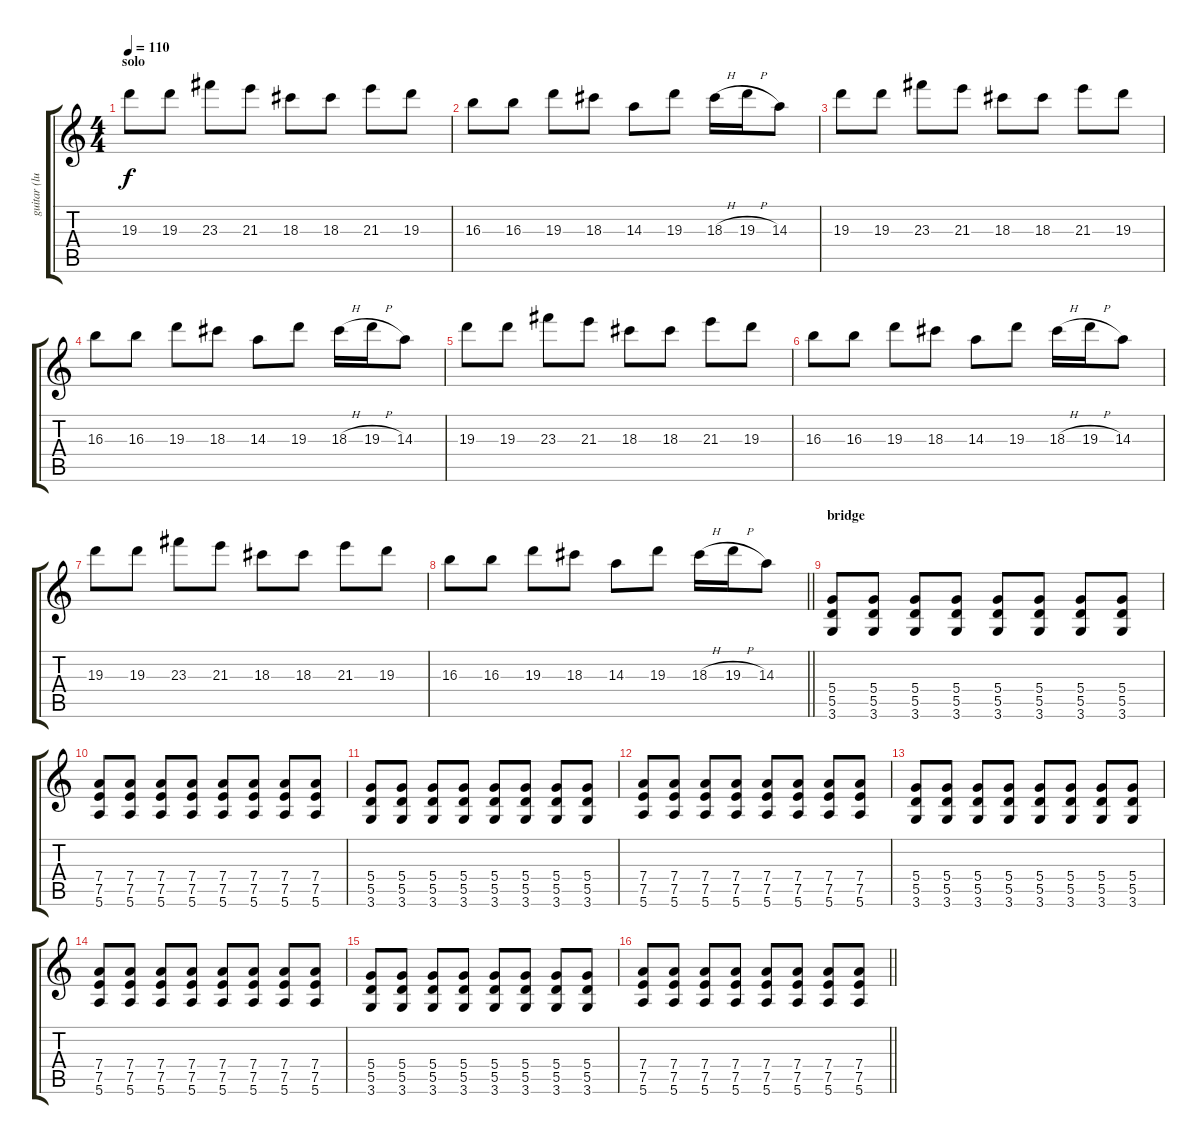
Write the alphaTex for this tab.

\track ("guitar (lukman)" "guitar (lu") {instrument distortionguitar}
\staff {score tabs}
\tuning (E4 B3 G3 D3 A2 E2) {hide}
\ts (4 4)
\section ("" "solo")
\tempo 110
\clef g2
\ks c
19.3.8{dy f} 19.3.8 23.3.8 21.3.8 18.3.8 18.3.8 21.3.8 19.3.8 |
16.3.8 16.3.8 19.3.8 18.3.8 14.3.8 19.3.8 18.3{h}.16 19.3{h}.16 14.3.8 |
19.3.8 19.3.8 23.3.8 21.3.8 18.3.8 18.3.8 21.3.8 19.3.8 |
16.3.8 16.3.8 19.3.8 18.3.8 14.3.8 19.3.8 18.3{h}.16 19.3{h}.16 14.3.8 |
19.3.8 19.3.8 23.3.8 21.3.8 18.3.8 18.3.8 21.3.8 19.3.8 |
16.3.8 16.3.8 19.3.8 18.3.8 14.3.8 19.3.8 18.3{h}.16 19.3{h}.16 14.3.8 |
19.3.8 19.3.8 23.3.8 21.3.8 18.3.8 18.3.8 21.3.8 19.3.8 |
\barLineRight lightlight
16.3.8 16.3.8 19.3.8 18.3.8 14.3.8 19.3.8 18.3{h}.16 19.3{h}.16 14.3.8 |
\section ("" "bridge")
(5.4 5.5 3.6).8 (5.4 5.5 3.6).8 (5.4 5.5 3.6).8 (5.4 5.5 3.6).8 (5.4 5.5 3.6).8 (5.4 5.5 3.6).8 (5.4 5.5 3.6).8 (5.4 5.5 3.6).8 |
(7.4 7.5 5.6).8 (7.4 7.5 5.6).8 (7.4 7.5 5.6).8 (7.4 7.5 5.6).8 (7.4 7.5 5.6).8 (7.4 7.5 5.6).8 (7.4 7.5 5.6).8 (7.4 7.5 5.6).8 |
(5.4 5.5 3.6).8 (5.4 5.5 3.6).8 (5.4 5.5 3.6).8 (5.4 5.5 3.6).8 (5.4 5.5 3.6).8 (5.4 5.5 3.6).8 (5.4 5.5 3.6).8 (5.4 5.5 3.6).8 |
(7.4 7.5 5.6).8 (7.4 7.5 5.6).8 (7.4 7.5 5.6).8 (7.4 7.5 5.6).8 (7.4 7.5 5.6).8 (7.4 7.5 5.6).8 (7.4 7.5 5.6).8 (7.4 7.5 5.6).8 |
(5.4 5.5 3.6).8 (5.4 5.5 3.6).8 (5.4 5.5 3.6).8 (5.4 5.5 3.6).8 (5.4 5.5 3.6).8 (5.4 5.5 3.6).8 (5.4 5.5 3.6).8 (5.4 5.5 3.6).8 |
(7.4 7.5 5.6).8 (7.4 7.5 5.6).8 (7.4 7.5 5.6).8 (7.4 7.5 5.6).8 (7.4 7.5 5.6).8 (7.4 7.5 5.6).8 (7.4 7.5 5.6).8 (7.4 7.5 5.6).8 |
(5.4 5.5 3.6).8 (5.4 5.5 3.6).8 (5.4 5.5 3.6).8 (5.4 5.5 3.6).8 (5.4 5.5 3.6).8 (5.4 5.5 3.6).8 (5.4 5.5 3.6).8 (5.4 5.5 3.6).8 |
\barLineRight lightlight
(7.4 7.5 5.6).8 (7.4 7.5 5.6).8 (7.4 7.5 5.6).8 (7.4 7.5 5.6).8 (7.4 7.5 5.6).8 (7.4 7.5 5.6).8 (7.4 7.5 5.6).8 (7.4 7.5 5.6).8
